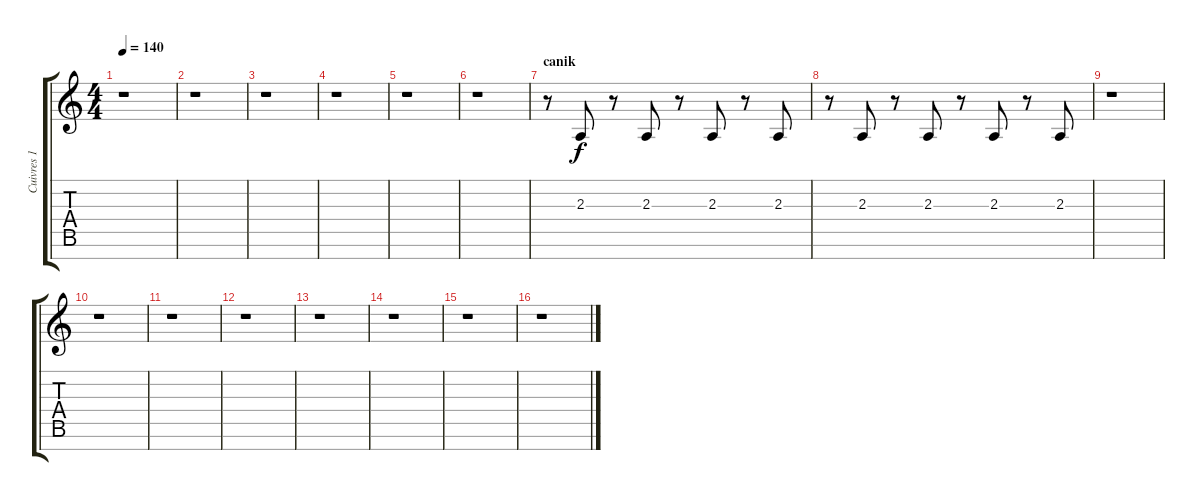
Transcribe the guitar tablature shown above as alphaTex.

\track ("Cuivres 1" "Cuivres 1") {instrument trumpet}
\staff {score tabs}
\tuning (E4 B3 G3 D3 A2 E2 B1) {hide}
\ts (4 4)
\tempo 140
\clef g2
\ks c
r.1{dy f} |
r.1 |
r.1 |
r.1 |
r.1 |
r.1 |
\section ("" "canik")
r.8 2.3.8 r.8 2.3.8 r.8 2.3.8 r.8 2.3.8 |
r.8 2.3.8 r.8 2.3.8 r.8 2.3.8 r.8 2.3.8 |
\section ("" "")
r.1 |
r.1 |
r.1 |
r.1 |
r.1 |
r.1 |
\section ("" "")
r.1 |
r.1
